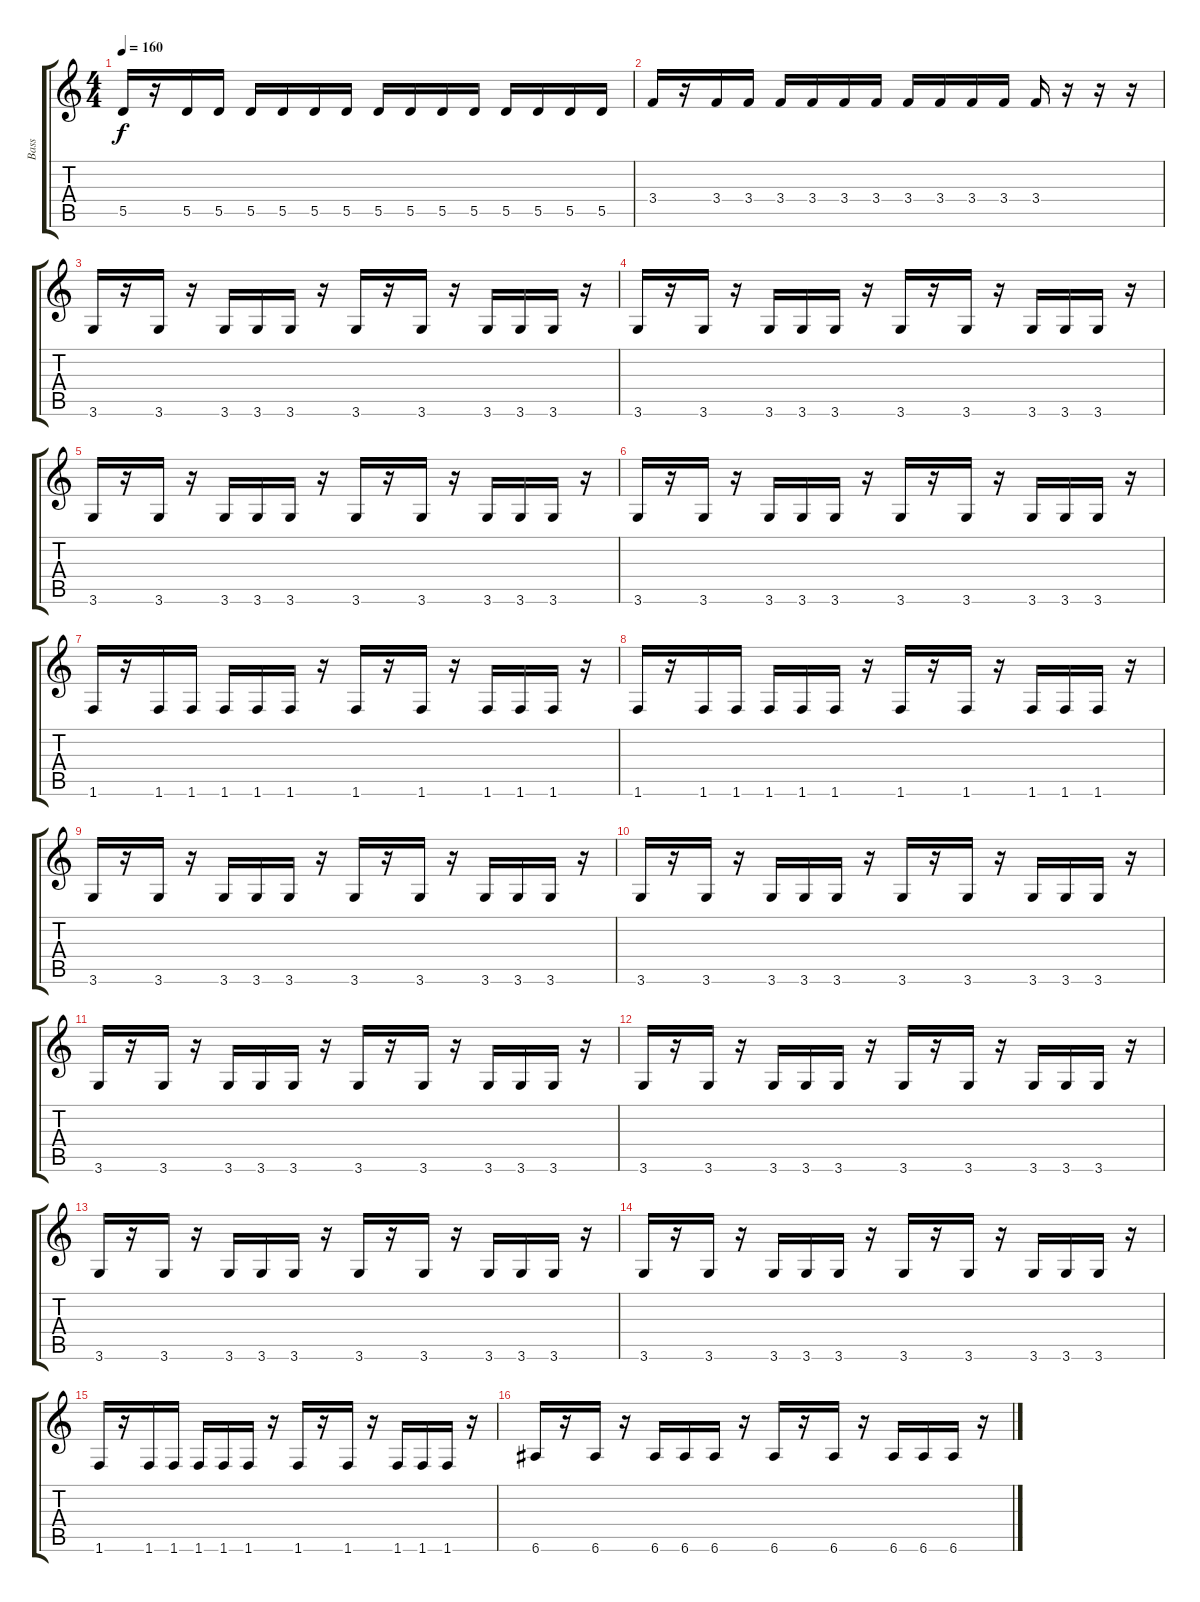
\track ("Bass" "Bass") {instrument electricbasspick}
\staff {score tabs}
\tuning (E4 B3 G3 D3 A2 E2) {hide}
\ts (4 4)
\tempo 160
\clef g2
\ks c
5.5.16{dy f} r.16 5.5.16 5.5.16 5.5.16 5.5.16 5.5.16 5.5.16 5.5.16 5.5.16 5.5.16 5.5.16 5.5.16 5.5.16 5.5.16 5.5.16 |
3.4.16 r.16 3.4.16 3.4.16 3.4.16 3.4.16 3.4.16 3.4.16 3.4.16 3.4.16 3.4.16 3.4.16 3.4.16 r.16 r.16 r.16 |
3.6.16 r.16 3.6.16 r.16 3.6.16 3.6.16 3.6.16 r.16 3.6.16 r.16 3.6.16 r.16 3.6.16 3.6.16 3.6.16 r.16 |
3.6.16 r.16 3.6.16 r.16 3.6.16 3.6.16 3.6.16 r.16 3.6.16 r.16 3.6.16 r.16 3.6.16 3.6.16 3.6.16 r.16 |
3.6.16 r.16 3.6.16 r.16 3.6.16 3.6.16 3.6.16 r.16 3.6.16 r.16 3.6.16 r.16 3.6.16 3.6.16 3.6.16 r.16 |
3.6.16 r.16 3.6.16 r.16 3.6.16 3.6.16 3.6.16 r.16 3.6.16 r.16 3.6.16 r.16 3.6.16 3.6.16 3.6.16 r.16 |
1.6.16 r.16 1.6.16 1.6.16 1.6.16 1.6.16 1.6.16 r.16 1.6.16 r.16 1.6.16 r.16 1.6.16 1.6.16 1.6.16 r.16 |
1.6.16 r.16 1.6.16 1.6.16 1.6.16 1.6.16 1.6.16 r.16 1.6.16 r.16 1.6.16 r.16 1.6.16 1.6.16 1.6.16 r.16 |
3.6.16 r.16 3.6.16 r.16 3.6.16 3.6.16 3.6.16 r.16 3.6.16 r.16 3.6.16 r.16 3.6.16 3.6.16 3.6.16 r.16 |
3.6.16 r.16 3.6.16 r.16 3.6.16 3.6.16 3.6.16 r.16 3.6.16 r.16 3.6.16 r.16 3.6.16 3.6.16 3.6.16 r.16 |
3.6.16 r.16 3.6.16 r.16 3.6.16 3.6.16 3.6.16 r.16 3.6.16 r.16 3.6.16 r.16 3.6.16 3.6.16 3.6.16 r.16 |
3.6.16 r.16 3.6.16 r.16 3.6.16 3.6.16 3.6.16 r.16 3.6.16 r.16 3.6.16 r.16 3.6.16 3.6.16 3.6.16 r.16 |
3.6.16 r.16 3.6.16 r.16 3.6.16 3.6.16 3.6.16 r.16 3.6.16 r.16 3.6.16 r.16 3.6.16 3.6.16 3.6.16 r.16 |
3.6.16 r.16 3.6.16 r.16 3.6.16 3.6.16 3.6.16 r.16 3.6.16 r.16 3.6.16 r.16 3.6.16 3.6.16 3.6.16 r.16 |
1.6.16 r.16 1.6.16 1.6.16 1.6.16 1.6.16 1.6.16 r.16 1.6.16 r.16 1.6.16 r.16 1.6.16 1.6.16 1.6.16 r.16 |
6.6.16 r.16 6.6.16 r.16 6.6.16 6.6.16 6.6.16 r.16 6.6.16 r.16 6.6.16 r.16 6.6.16 6.6.16 6.6.16 r.16
